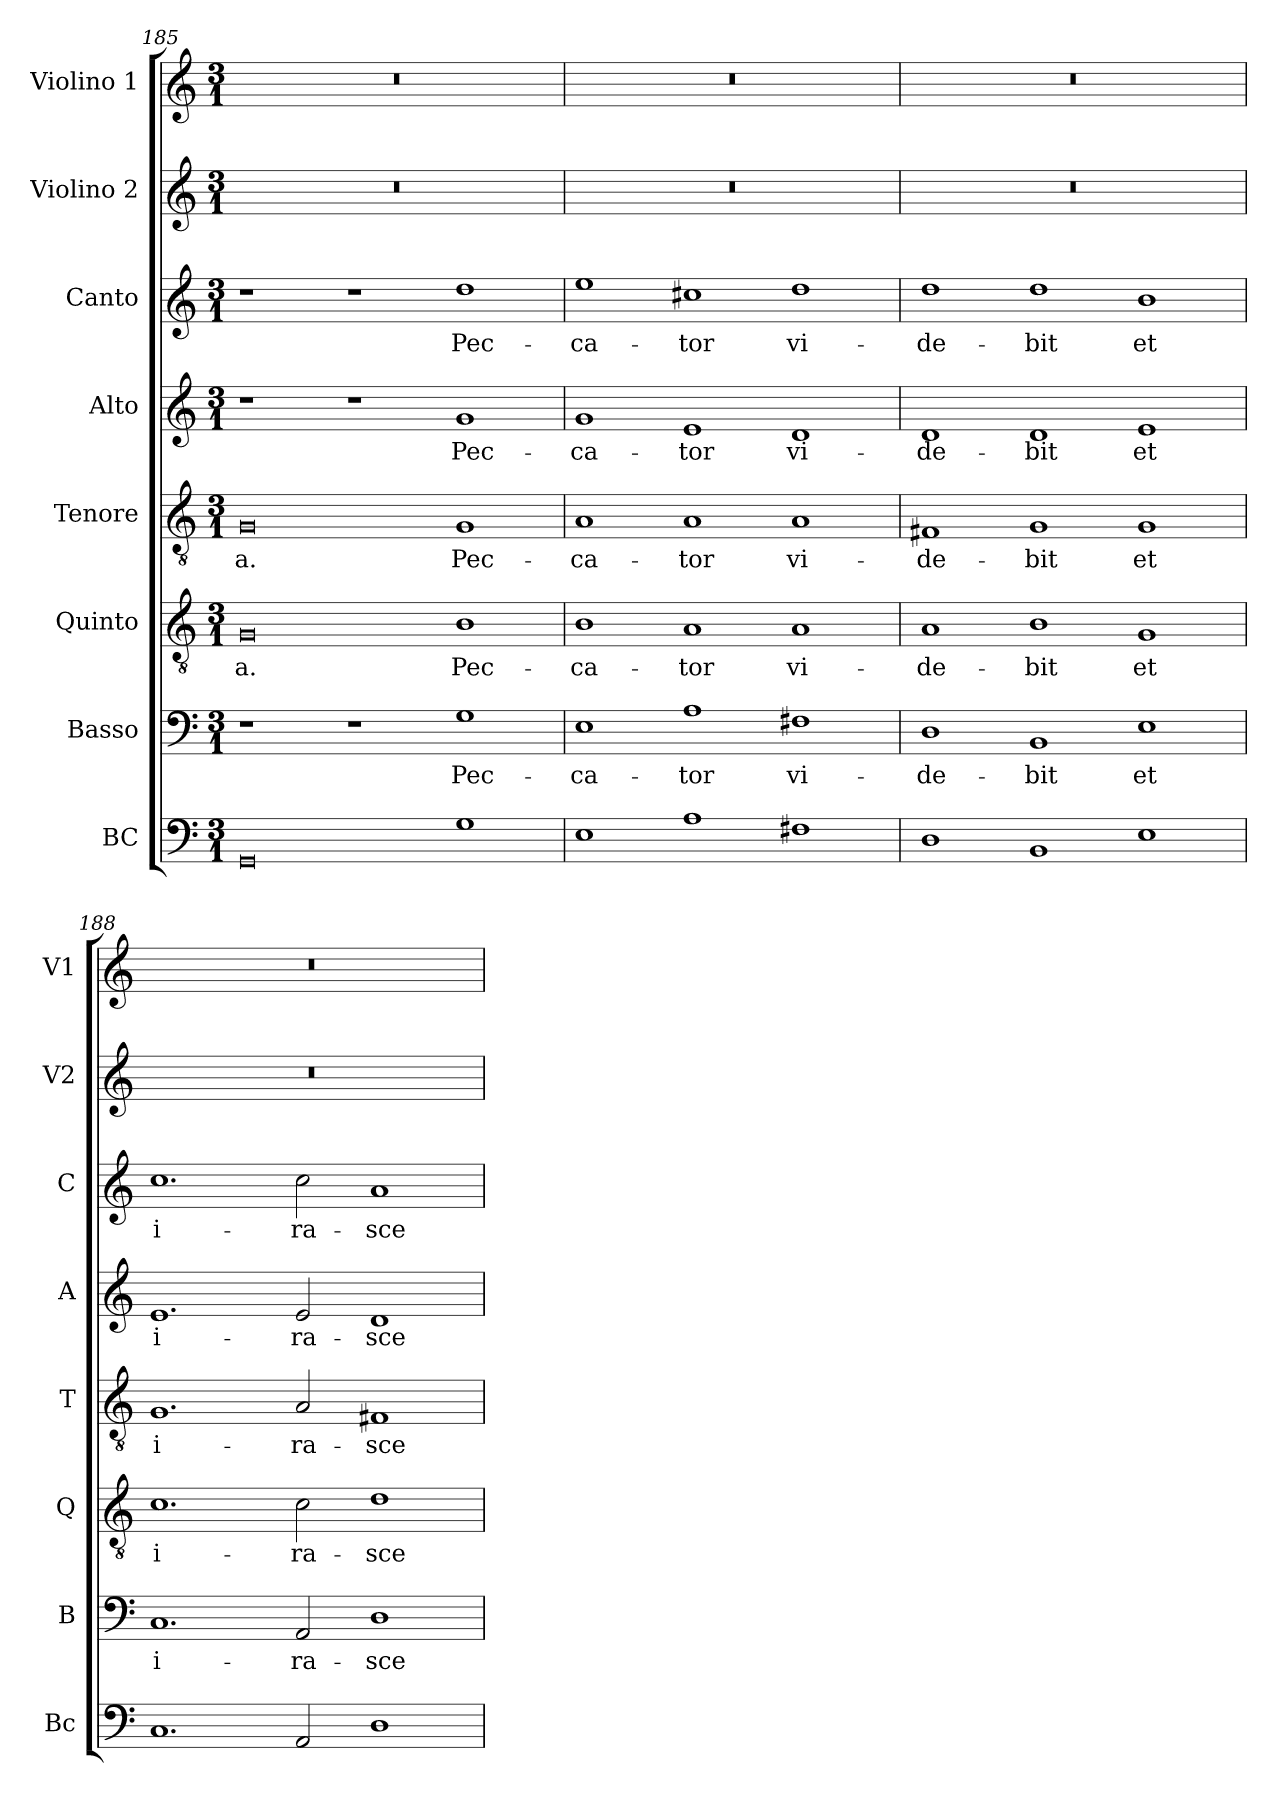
**kern	**kern	**text	**kern	**text	**kern	**text	**kern	**text	**kern	**text	**kern	**kern
*part8	*part7	*part7	*part6	*part6	*part5	*part5	*part4	*part4	*part3	*part3	*part2	*part1
*staff8	*staff7	*staff7	*staff6	*staff6	*staff5	*staff5	*staff4	*staff4	*staff3	*staff3	*staff2	*staff1
*I"BC	*I"Basso	*	*I"Quinto	*	*I"Tenore	*	*I"Alto	*	*I"Canto	*	*I"Violino 2	*I"Violino 1
*I'Bc	*I'B	*	*I'Q	*	*I'T	*	*I'A	*	*I'C	*	*I'V2	*I'V1
*clefF4	*clefF4	*	*clefGv2	*	*clefGv2	*	*clefG2	*	*clefG2	*	*clefG2	*clefG2
*k[]	*k[]	*	*k[]	*	*k[]	*	*k[]	*	*k[]	*	*k[]	*k[]
*C:	*C:	*	*C:	*	*C:	*	*C:	*	*C:	*	*C:	*C:
*M3/1	*M3/1	*	*M3/1	*	*M3/1	*	*M3/1	*	*M3/1	*	*M3/1	*M3/1
=185	=185	=185	=185	=185	=185	=185	=185	=185	=185	=185	=185	=185
!	!	!	!	!LO:LY:b	!	!LO:LY:b	!	!	!	!	!	!
0GG	1r	.	0G	-a.	0G	-a.	1r	.	1r	.	0.r	0.r
.	1r	.	.	.	.	.	1r	.	1r	.	.	.
!	!	!LO:LY:b	!	!LO:LY:b	!	!LO:LY:b	!	!LO:LY:b	!	!LO:LY:b	!	!
1G	1G	Pec-	1B	Pec-	1G	Pec-	1g	Pec-	1dd	Pec-	.	.
=186	=186	=186	=186	=186	=186	=186	=186	=186	=186	=186	=186	=186
!	!	!LO:LY:b	!	!LO:LY:b	!	!LO:LY:b	!	!LO:LY:b	!	!LO:LY:b	!	!
1E	1E	-ca-	1B	-ca-	1A	-ca-	1g	-ca-	1ee	-ca-	0.r	0.r
!	!	!LO:LY:b	!	!LO:LY:b	!	!LO:LY:b	!	!LO:LY:b	!	!LO:LY:b	!	!
1A	1A	-tor	1A	-tor	1A	-tor	1e	-tor	1cc#X	-tor	.	.
!	!	!LO:LY:b	!	!LO:LY:b	!	!LO:LY:b	!	!LO:LY:b	!	!LO:LY:b	!	!
1F#X	1F#X	vi-	1A	vi-	1A	vi-	1d	vi-	1dd	vi-	.	.
=187	=187	=187	=187	=187	=187	=187	=187	=187	=187	=187	=187	=187
!	!	!LO:LY:b	!	!LO:LY:b	!	!LO:LY:b	!	!LO:LY:b	!	!LO:LY:b	!	!
1D	1D	-de-	1A	-de-	1F#X	-de-	1d	-de-	1dd	-de-	0.r	0.r
!	!	!LO:LY:b	!	!LO:LY:b	!	!LO:LY:b	!	!LO:LY:b	!	!LO:LY:b	!	!
1BB	1BB	-bit	1B	-bit	1G	-bit	1d	-bit	1dd	-bit	.	.
!	!	!LO:LY:b	!	!LO:LY:b	!	!LO:LY:b	!	!LO:LY:b	!	!LO:LY:b	!	!
1E	1E	et	1G	et	1G	et	1e	et	1b	et	.	.
=188	=188	=188	=188	=188	=188	=188	=188	=188	=188	=188	=188	=188
!	!	!LO:LY:b	!	!LO:LY:b	!	!LO:LY:b	!	!LO:LY:b	!	!LO:LY:b	!	!
1.C	1.C	i-	1.c	i-	1.G	i-	1.e	i-	1.cc	i-	0.r	0.r
!	!	!LO:LY:b	!	!LO:LY:b	!	!LO:LY:b	!	!LO:LY:b	!	!LO:LY:b	!	!
2AA/	2AA/	-ra-	2c\	-ra-	2A/	-ra-	2e/	-ra-	2cc\	-ra-	.	.
!	!	!LO:LY:b	!	!LO:LY:b	!	!LO:LY:b	!	!LO:LY:b	!	!LO:LY:b	!	!
1D	1D	-sce-	1d	-sce-	1F#X	-sce-	1d	-sce-	1a	-sce-	.	.
=	=	=	=	=	=	=	=	=	=	=	=	=
*-	*-	*-	*-	*-	*-	*-	*-	*-	*-	*-	*-	*-
